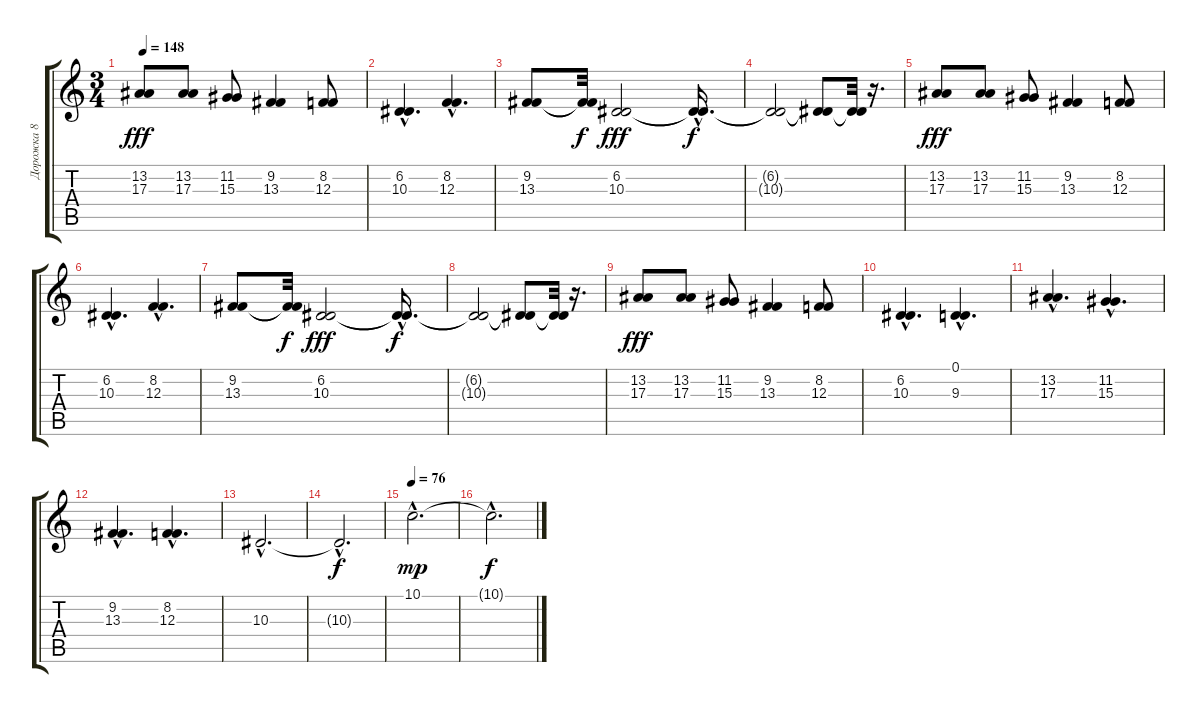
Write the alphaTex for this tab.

\track ("Дорожка 8" "Дорожка 8") {instrument voiceoohs}
\staff {score tabs}
\tuning (D4 A3 F3 C3 G2 D2) {hide}
\ts (3 4)
\tempo 148
\clef g2
\ks c
(13.2 17.3).8{dy fff} (13.2 17.3).8 (11.2 15.3).8 (9.2 13.3).4 (8.2 12.3).8 |
(6.2{hac} 10.3{hac}).4{d} (8.2{hac} 12.3{hac}).4{d} |
(9.2 13.3).8 (9.2{t} 13.3{t}).32{dy f} (6.2 10.3).2{dy fff} (6.2{hac t} 10.3{hac t}).16{d dy f} |
(6.2{t} 10.3{t}).2 (6.2{t} 10.3{t}).8 (6.2{t} 10.3{t}).32 r.16{d} |
(13.2 17.3).8{dy fff} (13.2 17.3).8 (11.2 15.3).8 (9.2 13.3).4 (8.2 12.3).8 |
(6.2{hac} 10.3{hac}).4{d} (8.2{hac} 12.3{hac}).4{d} |
(9.2 13.3).8 (9.2{t} 13.3{t}).32{dy f} (6.2 10.3).2{dy fff} (6.2{hac t} 10.3{hac t}).16{d dy f} |
(6.2{t} 10.3{t}).2 (6.2{t} 10.3{t}).8 (6.2{t} 10.3{t}).32 r.16{d} |
(13.2 17.3).8{dy fff} (13.2 17.3).8 (11.2 15.3).8 (9.2 13.3).4 (8.2 12.3).8 |
(6.2{hac} 10.3{hac}).4{d} (0.1{hac} 9.3{hac}).4{d} |
(13.2{hac} 17.3{hac}).4{d} (11.2{hac} 15.3{hac}).4{d} |
(9.2{hac} 13.3{hac}).4{d} (8.2{hac} 12.3{hac}).4{d} |
10.3{hac}.2{d} |
10.3{hac t}.2{d dy f} |
\tempo 76
10.1{hac}.2{d dy mp} |
10.1{hac t}.2{d dy f}
